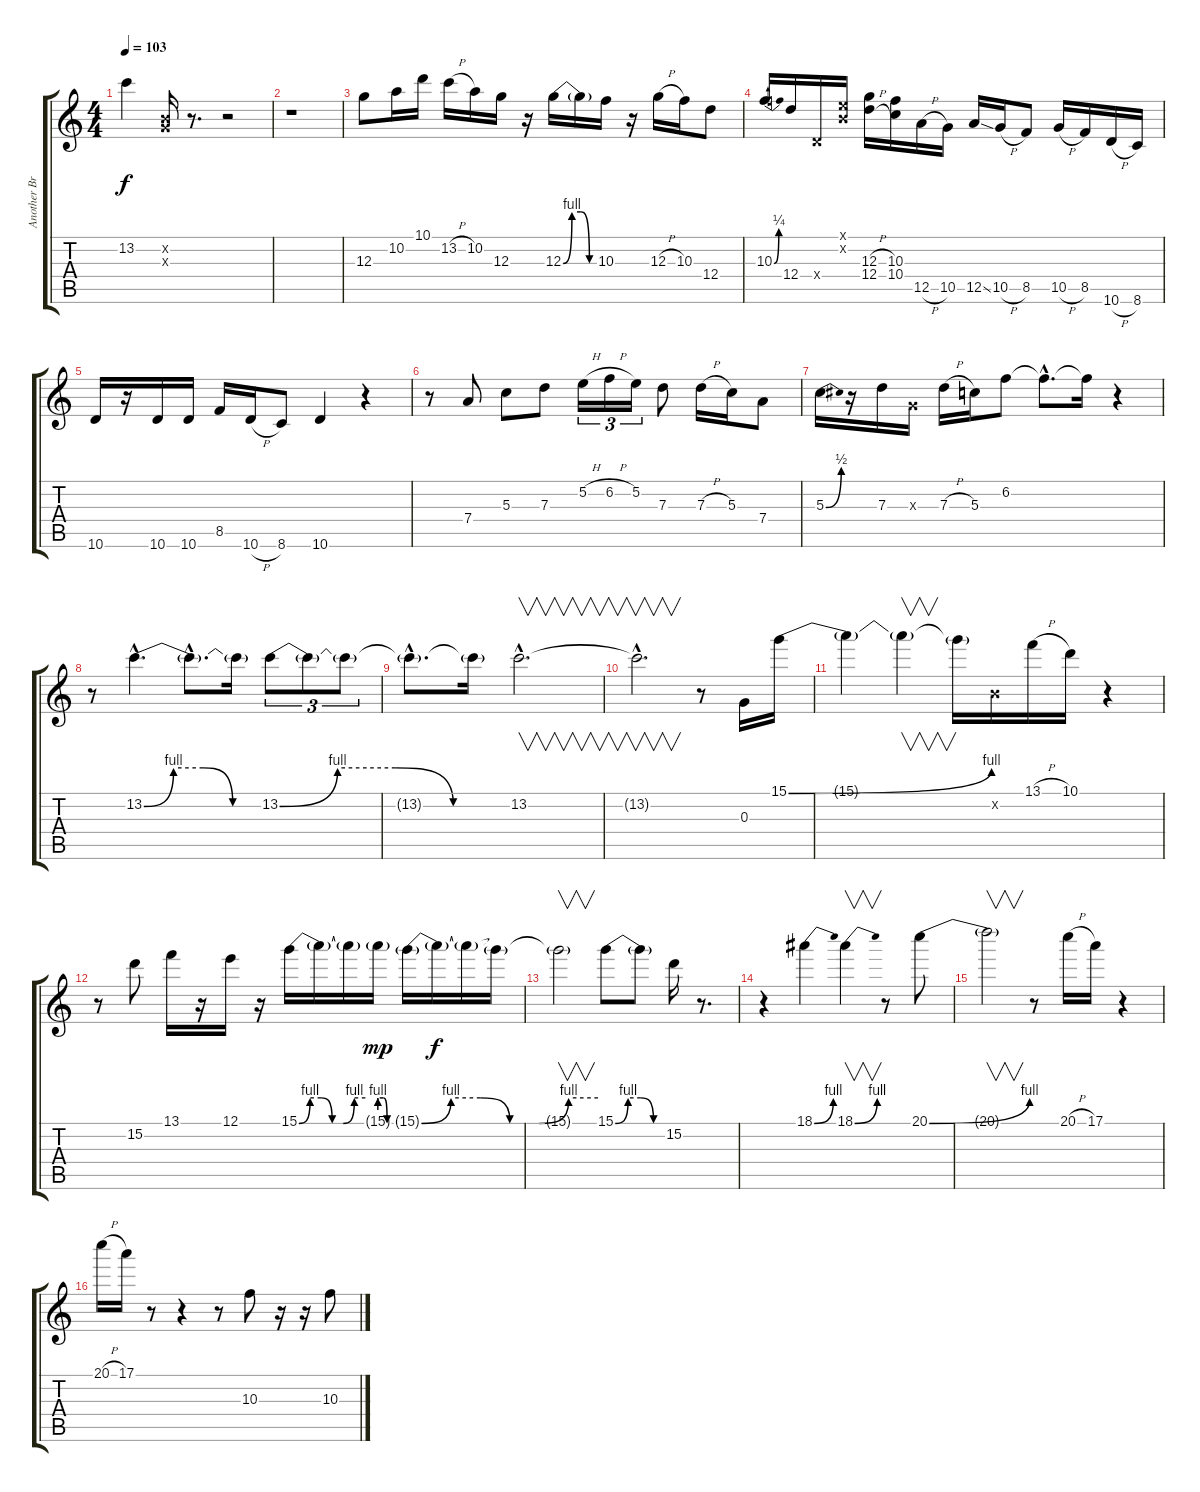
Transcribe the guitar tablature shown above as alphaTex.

\track ("Another Brick Guitar 1" "Another Br") {instrument distortionguitar}
\staff {score tabs}
\tuning (E4 B3 G3 D3 A2 E2) {hide}
\ts (4 4)
\tempo 103
\clef g2
\ks c
13.2{t}.4{dy f} (0.2{x} 0.3{x}).16 r.8{d} r.2 |
r.1 |
12.3.8 10.2.16 10.1.16 13.2{h}.16 10.2.16 12.3.16 r.16 12.3{be (custom 0 0 15 4 30 4 45 0 60 0)}.16 12.3{t}.16 10.3.16 r.16 12.3{h}.16 10.3.16 12.4.8 |
10.3{be (bend 0 0 60 1)}.16 12.4.16 0.4{x}.16 (0.1{x} 0.2{x}).16 (12.3{h} 12.4{h}).16 (10.3 10.4).16 12.5{h}.16 10.5.16 12.5{ss}.16 10.5{h}.16 8.5.8 10.5{h}.16 8.5.16 10.6{h}.16 8.6.16 |
10.6.16 r.16 10.6.16 10.6.16 8.5.16 10.6{h}.16 8.6.8 10.6.4 r.4 |
r.8 7.4.8 5.3.8 7.3.8 5.2{h}.16{tu (3 2)} 6.2{h}.16{tu (3 2)} 5.2.16{tu (3 2)} 7.3.8 7.3{h}.16 5.3.16 7.4.8 |
5.3{be (bend 0 0 60 2)}.16 r.16 7.3.16 0.3{x}.16 7.3{h}.16 5.3.16 6.2.8 6.2{hac t}.8{d} 6.2{t}.16 r.4 |
r.8 13.2{be (custom 0 0 15 4 30 4 45 0 60 0) hac}.4{d} 13.2{hac t}.8{d} 13.2{t}.16 13.2{be (custom 0 0 15 4 30 4 45 0 60 0)}.8{tu (3 2)} 13.2{t}.8{tu (3 2)} 13.2{t}.8{tu (3 2)} |
13.2{hac t}.8{d} 13.2{t}.16 13.2{hac}.2{v d} |
13.2{hac t}.2{v d} r.8 0.3.16 15.1{be (bend 0 0 60 4)}.16 |
15.1{t}.4 15.1{t}.4{v} 15.1{t}.16 0.2{x}.16 13.1{h}.16 10.1.16 r.4 |
r.8 15.2.8 13.1.16 r.16 12.1.16 r.16 15.1{be (custom 0 0 10 4 20 4 30 0 40 0 50 4 60 4)}.16 15.1{t}.16 15.1{t}.16 15.1{be (custom 0 4 20 4 40 0 60 0) g}.16{dy mp} 15.1{be (custom 0 0 10 4 20 4 30 0 40 0 50 4 60 4) g}.16 15.1{t}.16{dy f} 15.1{t}.16 15.1{t}.16 |
15.1{t}.2{v} 15.1{be (custom 0 0 15 4 30 4 45 0 60 0)}.8 15.1{t}.8 15.2.16 r.8{d} |
r.4 18.1{be (bend 0 0 60 4)}.4 18.1{be (bend 0 0 60 4)}.4{v} r.8 20.1{be (bend 0 0 60 4)}.8 |
20.1{t}.2{v} r.8 20.1{h}.16 17.1.16 r.4 |
20.1{h}.16 17.1.16 r.8 r.4 r.8 10.3.8 r.16 r.16 10.3.8
